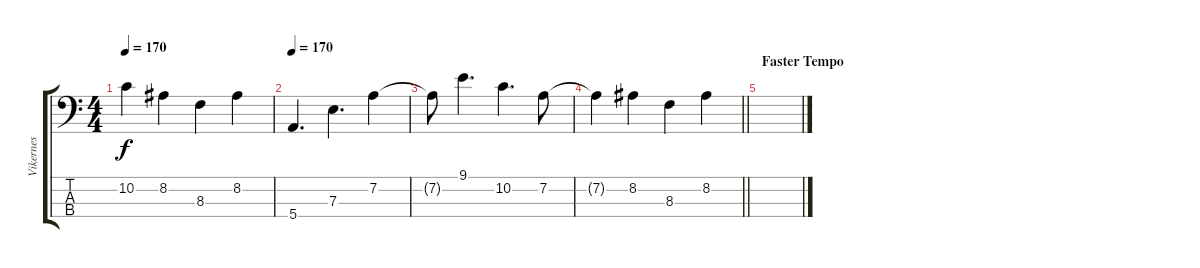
\track ("Vikernes" "Vikernes") {instrument electricbassfinger}
\staff {score tabs}
\tuning (G2 D2 A1 E1) {hide}
\ts (4 4)
\tempo 170
\clef f4
\ks c
10.2{t}.4{dy f} 8.2.4 8.3.4 8.2.4 |
\tempo 170
5.4.4{d} 7.3.4{d} 7.2.4 |
7.2{t}.8 9.1.4{d} 10.2.4{d} 7.2.8 |
\barLineRight lightlight
7.2{t}.4 8.2.4 8.3.4 8.2.4 |
\section ("" "Faster Tempo")
